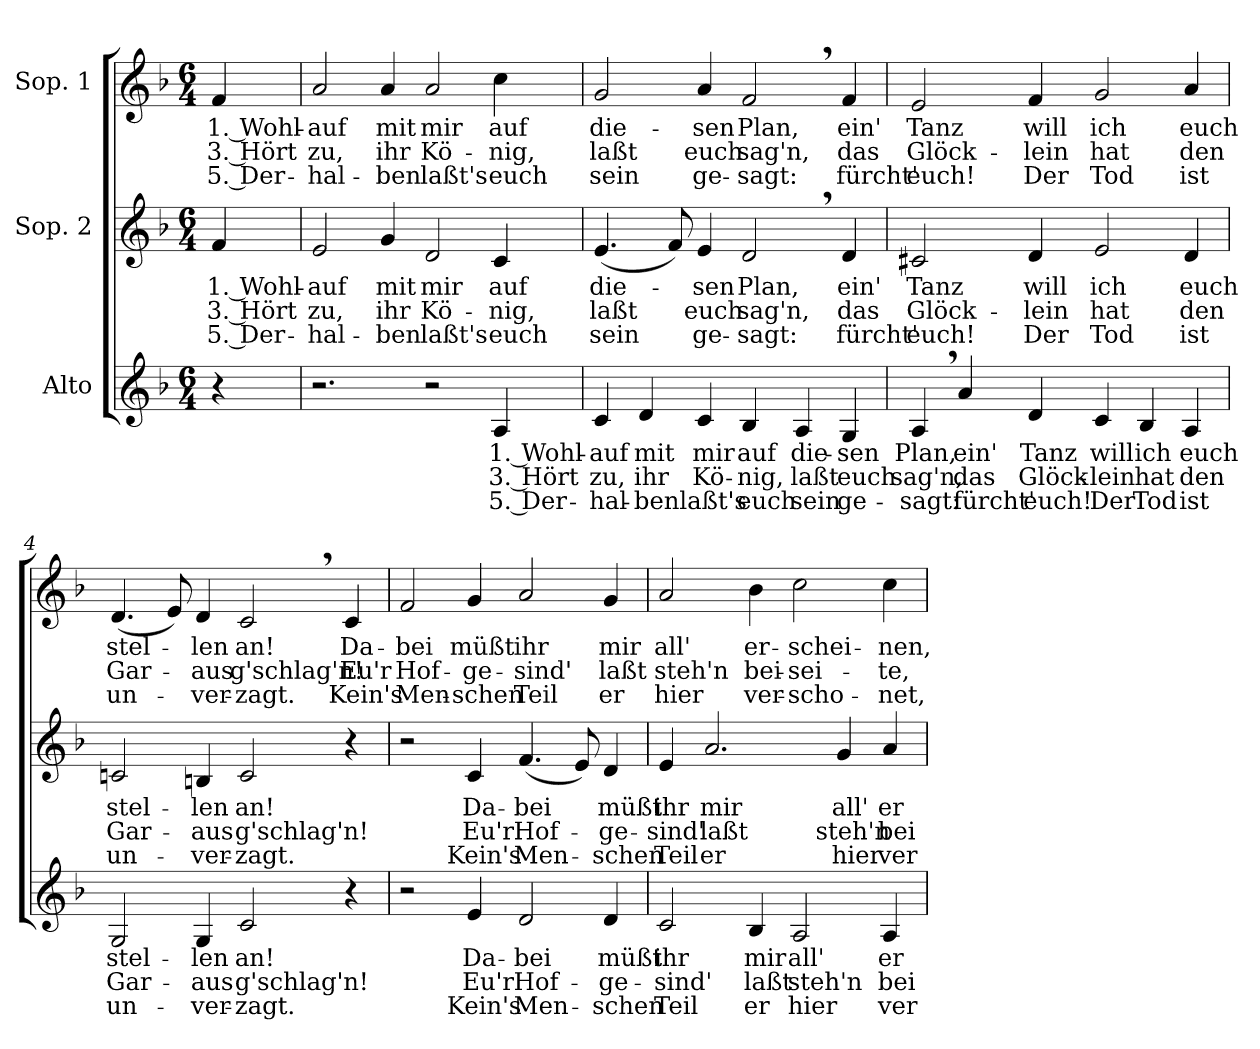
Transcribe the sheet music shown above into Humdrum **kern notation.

**kern	**text	**text	**text	**kern	**text	**text	**text	**kern	**text	**text	**text
*part3	*part3	*part3	*part3	*part2	*part2	*part2	*part2	*part1	*part1	*part1	*part1
*staff3	*staff3	*staff3	*staff3	*staff2	*staff2	*staff2	*staff2	*staff1	*staff1	*staff1	*staff1
*I"Alto	*	*	*	*I"Sop. 2	*	*	*	*I"Sop. 1	*	*	*
*clefG2	*	*	*	*clefG2	*	*	*	*clefG2	*	*	*
*k[b-]	*	*	*	*k[b-]	*	*	*	*k[b-]	*	*	*
*F:	*	*	*	*F:	*	*	*	*F:	*	*	*
*M6/4	*	*	*	*M6/4	*	*	*	*M6/4	*	*	*
=	=	=	=	=	=	=	=	=	=	=	=
!	!	!	!	!	!LO:LY:b	!LO:LY:b	!LO:LY:b	!	!	!	!
!	!	!	!	!	!	!	!	!	!LO:LY:b	!LO:LY:b	!LO:LY:b
4r	.	.	.	4f/	1. Wohl-	3. Hört	5. Der-	4f/	1. Wohl-	3. Hört	5. Der-
=1	=1	=1	=1	=1	=1	=1	=1	=1	=1	=1	=1
!	!	!	!	!	!LO:LY:b	!LO:LY:b	!LO:LY:b	!	!	!	!
!	!	!	!	!	!	!	!	!	!LO:LY:b	!LO:LY:b	!LO:LY:b
2.r	.	.	.	2e/	-auf	zu,	-hal-	2a/	-auf	zu,	-hal-
!	!	!	!	!	!LO:LY:b	!LO:LY:b	!LO:LY:b	!	!	!	!
!	!	!	!	!	!	!	!	!	!LO:LY:b	!LO:LY:b	!LO:LY:b
.	.	.	.	4g/	mit	ihr	-ben	4a/	mit	ihr	-ben
!	!	!	!	!	!LO:LY:b	!LO:LY:b	!LO:LY:b	!	!	!	!
!	!	!	!	!	!	!	!	!	!LO:LY:b	!LO:LY:b	!LO:LY:b
2r	.	.	.	2d/	mir	Kö-	laßt's	2a/	mir	Kö-	laßt's
!	!LO:LY:b	!LO:LY:b	!LO:LY:b	!	!	!	!	!	!	!	!
!	!	!	!	!	!LO:LY:b	!LO:LY:b	!LO:LY:b	!	!	!	!
!	!	!	!	!	!	!	!	!	!LO:LY:b	!LO:LY:b	!LO:LY:b
4A/	1. Wohl-	3. Hört	5. Der-	4c/	auf	-nig,	euch	4cc\	auf	-nig,	euch
=2	=2	=2	=2	=2	=2	=2	=2	=2	=2	=2	=2
!	!LO:LY:b	!LO:LY:b	!LO:LY:b	!	!	!	!	!	!	!	!
!	!	!	!	!	!LO:LY:b	!LO:LY:b	!LO:LY:b	!	!	!	!
!	!	!	!	!	!	!	!	!	!LO:LY:b	!LO:LY:b	!LO:LY:b
4c/	-auf	zu,	-hal-	(<4.e/	die-	laßt	sein	2g/	die-	laßt	sein
!	!LO:LY:b	!LO:LY:b	!LO:LY:b	!	!	!	!	!	!	!	!
4d/	mit	ihr	-ben	.	.	.	.	.	.	.	.
.	.	.	.	8f/)	.	.	.	.	.	.	.
!	!LO:LY:b	!LO:LY:b	!LO:LY:b	!	!	!	!	!	!	!	!
!	!	!	!	!	!LO:LY:b	!LO:LY:b	!LO:LY:b	!	!	!	!
!	!	!	!	!	!	!	!	!	!LO:LY:b	!LO:LY:b	!LO:LY:b
4c/	mir	Kö-	laßt's	4e/	-sen	euch	ge-	4a/	-sen	euch	ge-
!	!LO:LY:b	!LO:LY:b	!LO:LY:b	!	!	!	!	!	!	!	!
!	!	!	!	!	!LO:LY:b	!LO:LY:b	!LO:LY:b	!	!	!	!
!	!	!	!	!	!	!	!	!	!LO:LY:b	!LO:LY:b	!LO:LY:b
4B-/	auf	-nig,	euch	2d,>/	Plan,	sag'n,	-sagt:	2f,>/	Plan,	sag'n,	-sagt:
!	!LO:LY:b	!LO:LY:b	!LO:LY:b	!	!	!	!	!	!	!	!
4A/	die-	laßt	sein	.	.	.	.	.	.	.	.
!	!LO:LY:b	!LO:LY:b	!LO:LY:b	!	!	!	!	!	!	!	!
!	!	!	!	!	!LO:LY:b	!LO:LY:b	!LO:LY:b	!	!	!	!
!	!	!	!	!	!	!	!	!	!LO:LY:b	!LO:LY:b	!LO:LY:b
4G/	-sen	euch	ge-	4d/	ein'	das	fürcht'	4f/	ein'	das	fürcht'
!!LO:LB:g=z
=3	=3	=3	=3	=3	=3	=3	=3	=3	=3	=3	=3
!	!LO:LY:b	!LO:LY:b	!LO:LY:b	!	!	!	!	!	!	!	!
!	!	!	!	!	!LO:LY:b	!LO:LY:b	!LO:LY:b	!	!	!	!
!	!	!	!	!	!	!	!	!	!LO:LY:b	!LO:LY:b	!LO:LY:b
4A,>/	Plan,	sag'n,	-sagt:	2c#X/	Tanz	Glöck-	euch!	2e/	Tanz	Glöck-	euch!
!	!LO:LY:b	!LO:LY:b	!LO:LY:b	!	!	!	!	!	!	!	!
4a/	ein'	das	fürcht'	.	.	.	.	.	.	.	.
!	!LO:LY:b	!LO:LY:b	!LO:LY:b	!	!	!	!	!	!	!	!
!	!	!	!	!	!LO:LY:b	!LO:LY:b	!LO:LY:b	!	!	!	!
!	!	!	!	!	!	!	!	!	!LO:LY:b	!LO:LY:b	!LO:LY:b
4d/	Tanz	Glöck-	euch!	4d/	will	-lein	Der	4f/	will	-lein	Der
!	!LO:LY:b	!LO:LY:b	!LO:LY:b	!	!	!	!	!	!	!	!
!	!	!	!	!	!LO:LY:b	!LO:LY:b	!LO:LY:b	!	!	!	!
!	!	!	!	!	!	!	!	!	!LO:LY:b	!LO:LY:b	!LO:LY:b
4c/	will	-lein	Der	2e/	ich	hat	Tod	2g/	ich	hat	Tod
!	!LO:LY:b	!LO:LY:b	!LO:LY:b	!	!	!	!	!	!	!	!
4B-/	ich	hat	Tod	.	.	.	.	.	.	.	.
!	!LO:LY:b	!LO:LY:b	!LO:LY:b	!	!	!	!	!	!	!	!
!	!	!	!	!	!LO:LY:b	!LO:LY:b	!LO:LY:b	!	!	!	!
!	!	!	!	!	!	!	!	!	!LO:LY:b	!LO:LY:b	!LO:LY:b
4A/	euch	den	ist	4d/	euch	den	ist	4a/	euch	den	ist
=4	=4	=4	=4	=4	=4	=4	=4	=4	=4	=4	=4
!	!LO:LY:b	!LO:LY:b	!LO:LY:b	!	!	!	!	!	!	!	!
!	!	!	!	!	!LO:LY:b	!LO:LY:b	!LO:LY:b	!	!	!	!
!	!	!	!	!	!	!	!	!	!LO:LY:b	!LO:LY:b	!LO:LY:b
2G/	stel-	Gar-	un-	2cn/	stel-	Gar-	un-	(<4.d/	stel-	Gar-	un-
.	.	.	.	.	.	.	.	8e/)	.	.	.
!	!LO:LY:b	!LO:LY:b	!LO:LY:b	!	!	!	!	!	!	!	!
!	!	!	!	!	!LO:LY:b	!LO:LY:b	!LO:LY:b	!	!	!	!
!	!	!	!	!	!	!	!	!	!LO:LY:b	!LO:LY:b	!LO:LY:b
4G/	-len	-aus	-ver-	4Bn/	-len	-aus	-ver-	4d/	-len	-aus	-ver-
!	!LO:LY:b	!LO:LY:b	!LO:LY:b	!	!	!	!	!	!	!	!
!	!	!	!	!	!LO:LY:b	!LO:LY:b	!LO:LY:b	!	!	!	!
!	!	!	!	!	!	!	!	!	!LO:LY:b	!LO:LY:b	!LO:LY:b
2c/	an!	g'schlag'n!	-zagt.	2c/	an!	g'schlag'n!	-zagt.	2c,>/	an!	g'schlag'n!	-zagt.
!	!	!	!	!	!	!	!	!	!LO:LY:b	!LO:LY:b	!LO:LY:b
4r	.	.	.	4r	.	.	.	4c/	Da-	Eu'r	Kein's
=5	=5	=5	=5	=5	=5	=5	=5	=5	=5	=5	=5
!	!	!	!	!	!	!	!	!	!LO:LY:b	!LO:LY:b	!LO:LY:b
2r	.	.	.	2r	.	.	.	2f/	-bei	Hof-	Men-
!	!LO:LY:b	!LO:LY:b	!LO:LY:b	!	!	!	!	!	!	!	!
!	!	!	!	!	!LO:LY:b	!LO:LY:b	!LO:LY:b	!	!	!	!
!	!	!	!	!	!	!	!	!	!LO:LY:b	!LO:LY:b	!LO:LY:b
4e/	Da-	Eu'r	Kein's	4c/	Da-	Eu'r	Kein's	4g/	müßt	-ge-	-schen
!	!LO:LY:b	!LO:LY:b	!LO:LY:b	!	!	!	!	!	!	!	!
!	!	!	!	!	!LO:LY:b	!LO:LY:b	!LO:LY:b	!	!	!	!
!	!	!	!	!	!	!	!	!	!LO:LY:b	!LO:LY:b	!LO:LY:b
2d/	-bei	Hof-	Men-	(<4.f/	-bei	Hof-	Men-	2a/	ihr	-sind'	Teil
.	.	.	.	8e/)	.	.	.	.	.	.	.
!	!LO:LY:b	!LO:LY:b	!LO:LY:b	!	!	!	!	!	!	!	!
!	!	!	!	!	!LO:LY:b	!LO:LY:b	!LO:LY:b	!	!	!	!
!	!	!	!	!	!	!	!	!	!LO:LY:b	!LO:LY:b	!LO:LY:b
4d/	müßt	-ge-	-schen	4d/	müßt	-ge-	-schen	4g/	mir	laßt	er
!!LO:PB:g=z
=6	=6	=6	=6	=6	=6	=6	=6	=6	=6	=6	=6
!	!LO:LY:b	!LO:LY:b	!LO:LY:b	!	!	!	!	!	!	!	!
!	!	!	!	!	!LO:LY:b	!LO:LY:b	!LO:LY:b	!	!	!	!
!	!	!	!	!	!	!	!	!	!LO:LY:b	!LO:LY:b	!LO:LY:b
2c/	ihr	-sind'	Teil	4e/	ihr	-sind'	Teil	2a/	all'	steh'n	hier
!	!	!	!	!	!LO:LY:b	!LO:LY:b	!LO:LY:b	!	!	!	!
.	.	.	.	2.a/	mir	laßt	er	.	.	.	.
!	!LO:LY:b	!LO:LY:b	!LO:LY:b	!	!	!	!	!	!	!	!
!	!	!	!	!	!	!	!	!	!LO:LY:b	!LO:LY:b	!LO:LY:b
4B-/	mir	laßt	er	.	.	.	.	4b-\	er-	bei-	ver-
!	!LO:LY:b	!LO:LY:b	!LO:LY:b	!	!	!	!	!	!	!	!
!	!	!	!	!	!	!	!	!	!LO:LY:b	!LO:LY:b	!LO:LY:b
2A/	all'	steh'n	hier	.	.	.	.	2cc\	-schei-	-sei-	-scho-
!	!	!	!	!	!LO:LY:b	!LO:LY:b	!LO:LY:b	!	!	!	!
.	.	.	.	4g/	all'	steh'n	hier	.	.	.	.
!	!LO:LY:b	!LO:LY:b	!LO:LY:b	!	!	!	!	!	!	!	!
!	!	!	!	!	!LO:LY:b	!LO:LY:b	!LO:LY:b	!	!	!	!
!	!	!	!	!	!	!	!	!	!LO:LY:b	!LO:LY:b	!LO:LY:b
4A/	er-	bei-	ver-	4a/	er-	bei-	ver-	4cc\	-nen,	-te,	-net,
=	=	=	=	=	=	=	=	=	=	=	=
*-	*-	*-	*-	*-	*-	*-	*-	*-	*-	*-	*-
